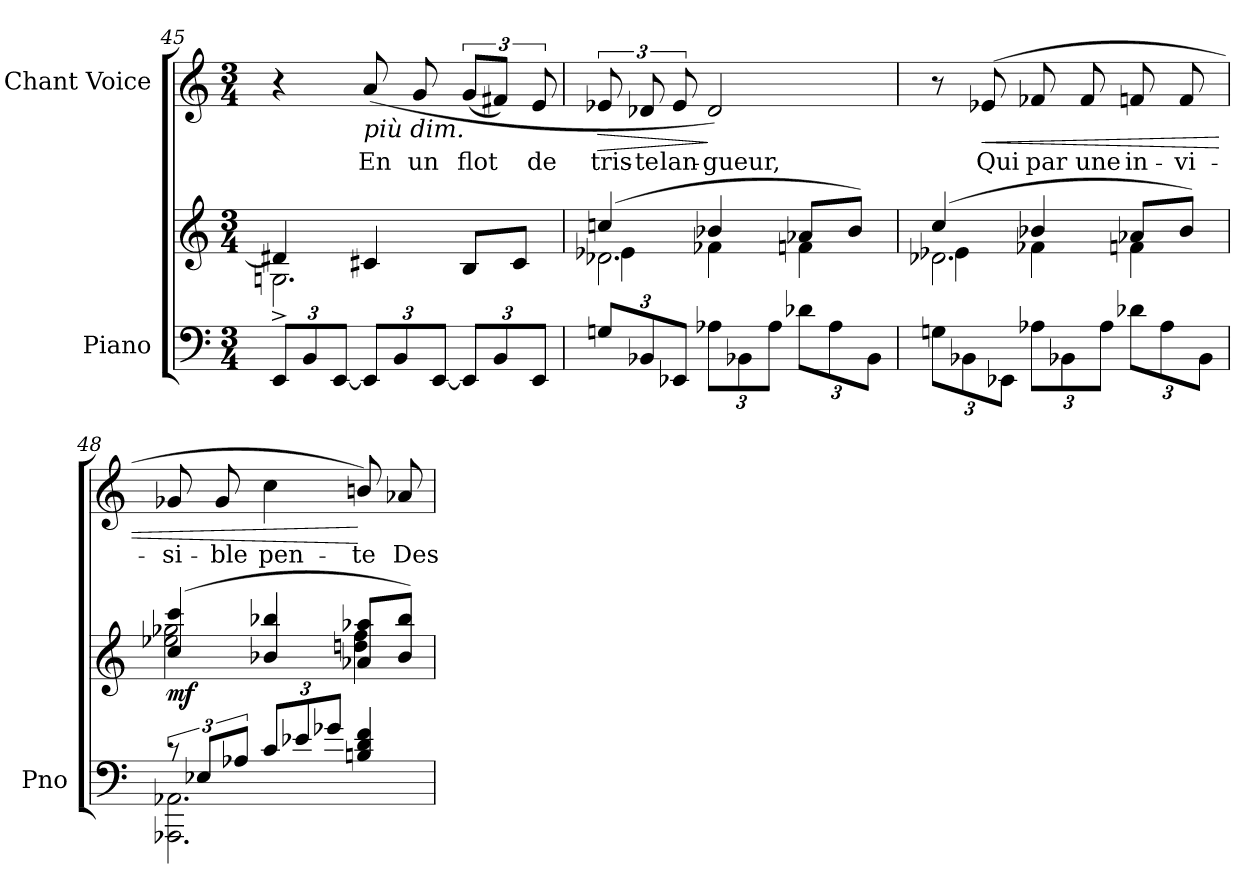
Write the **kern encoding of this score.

**kern	**kern	**dynam	**kern	**text	**dynam
*part2	*part2	*part2	*part1	*part1	*part1
*staff3	*staff2	*staff2/3	*staff1	*staff1	*staff1
*I"Piano	*	*	*I"Chant Voice	*	*
*I'Pno	*	*	*	*	*
*clefF4	*clefG2	*	*clefG2	*	*
*k[]	*k[]	*	*k[]	*	*
*M3/4	*M3/4	*	*M3/4	*	*
=45	=45	=45	=45	=45	=45
*	*^	*	*	*	*
12EE/L	4d#X/]	2.Gn^\	.	4r	.	.
12BB/	.	.	.	.	.	.
[12EE/J	.	.	.	.	.	.
!	!	!	!	!LO:TX:b:i:t=più dim.	!	!
!	!	!	!	!	!LO:LY:b	!
12EE/L]	4c#X/	.	.	(8a/	En	.
12BB/	.	.	.	.	.	.
!	!	!	!	!	!LO:LY:b	!
.	.	.	.	8g/	un	.
[12EE/J	.	.	.	.	.	.
!	!	!	!	!	!LO:LY:b	!
12EE/L]	8B/L	.	.	(12g/L	flot	.
12BB/	.	.	.	12f#X/J)	.	.
.	8c#/J	.	.	.	.	.
!	!	!	!	!	!LO:LY:b	!
12EE/J	.	.	.	12e/	de	.
*	*v	*v	*	*	*	*
!!LO:LB:g=z
=46	=46	=46	=46	=46	=46
*Xbrackettup	*	*	*	*	*
*	*^	*	*	*	*
*	*	*^	*	*	*	*
!	!	!	!	!LO:DY:a	!	!LO:LY:b	!LO:HP:b
!	!	!	!	!LO:DY:n=1:a	!	!	!
12Gn/L	(4ccn/	2.d-X\	4e-X\	other-dynamics p	12e-X/	tris-	>
!	!	!	!	!	!	!LO:LY:b	!
12BB-X/	.	.	.	.	12d-X/	-te	.
!	!	!	!	!	!	!LO:LY:b	!
12EE-X/J	.	.	.	.	12e-/	lan-	.
*brackettup	*	*	*	*	*	*	*
!	!	!	!	!	!	!LO:LY:b	!
12A-X\L	4b-X/	.	4f-X\	.	2d-/)	-gueur,	]
12BB-X\	.	.	.	.	.	.	.
12A-\J	.	.	.	.	.	.	.
12d-X\L	8a-X/L	.	4fn\	.	.	.	.
12A-\	.	.	.	.	.	.	.
.	8b-/J)	.	.	.	.	.	.
12BB-\J	.	.	.	.	.	.	.
=47	=47	=47	=47	=47	=47	=47	=47
12Gn\L	(4cc/	2.d-X\	4e-X\	.	8r	.	.
12BB-X\	.	.	.	.	.	.	.
!	!	!	!	!	!	!LO:LY:b	!LO:HP:b
.	.	.	.	.	(8e-X/	Qui	<
12EE-X\J	.	.	.	.	.	.	.
!	!	!	!	!	!	!LO:LY:b	!
12A-X\L	4b-X/	.	4f-X\	.	8f-X/	par	.
12BB-X\	.	.	.	.	.	.	.
!	!	!	!	!	!	!LO:LY:b	!
.	.	.	.	.	8f-/	une	.
12A-\J	.	.	.	.	.	.	.
!	!	!	!	!	!	!LO:LY:b	!
12d-X\L	8a-X/L	.	4fn\	.	8fn/	in-	.
12A-\	.	.	.	.	.	.	.
!	!	!	!	!	!	!LO:LY:b	!
.	8b-/J)	.	.	.	8f/	-vi-	.
12BB-\J	.	.	.	.	.	.	.
*	*	*v	*v	*	*	*	*
=48	=48	=48	=48	=48	=48	=48
*^	*	*	*	*	*	*
!	!	!	!	!LO:DY:b	!	!LO:LY:b	!
12r	2.AAA-X\ 2.AA-X\	(4cc/ 4ccc/	2ee-X\ 2gg-X\	mf	8g-X/	-si-	.
12E-X/L	.	.	.	.	.	.	.
!	!	!	!	!	!	!LO:LY:b	!
.	.	.	.	.	8g-/	-ble	.
12A-X/J	.	.	.	.	.	.	.
!	!	!	!	!	!	!LO:LY:b	!
12c/L	.	4b-X/ 4bb-X/	.	.	4cc\	pen-	.
12e-X/	.	.	.	.	.	.	.
12g-X/J	.	.	.	.	.	.	.
!	!	!	!	!	!	!LO:LY:b	!
4Bn/ 4d/ 4f/	.	8a-X/ 8aa-X/L	4ddn\ 4ff\	.	8bn/)	-te	[
!	!	!	!	!	!	!LO:LY:b	!
.	.	8b-/ 8bb-/J)	.	.	8a-X/	Des-	.
*v	*v	*	*	*	*	*	*
*	*v	*v	*	*	*	*
=	=	=	=	=	=
*-	*-	*-	*-	*-	*-
